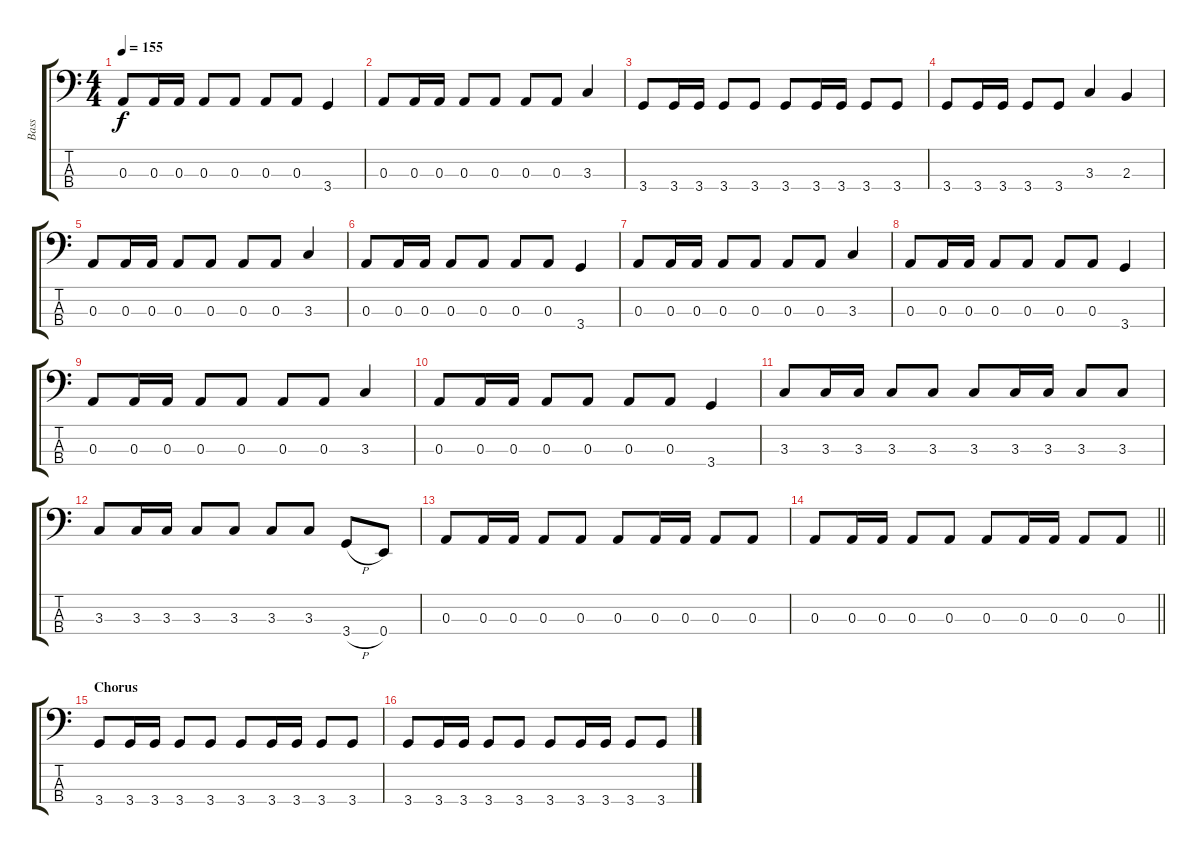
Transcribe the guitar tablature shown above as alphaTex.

\track ("Bass" "Bass") {instrument electricbassfinger}
\staff {score tabs}
\tuning (G2 D2 A1 E1) {hide}
\ts (4 4)
\tempo 155
\clef f4
\ks c
0.3.8{dy f} 0.3.16 0.3.16 0.3.8 0.3.8 0.3.8 0.3.8 3.4.4 |
0.3.8 0.3.16 0.3.16 0.3.8 0.3.8 0.3.8 0.3.8 3.3.4 |
3.4.8 3.4.16 3.4.16 3.4.8 3.4.8 3.4.8 3.4.16 3.4.16 3.4.8 3.4.8 |
3.4.8 3.4.16 3.4.16 3.4.8 3.4.8 3.3.4 2.3.4 |
0.3.8 0.3.16 0.3.16 0.3.8 0.3.8 0.3.8 0.3.8 3.3.4 |
0.3.8 0.3.16 0.3.16 0.3.8 0.3.8 0.3.8 0.3.8 3.4.4 |
0.3.8 0.3.16 0.3.16 0.3.8 0.3.8 0.3.8 0.3.8 3.3.4 |
0.3.8 0.3.16 0.3.16 0.3.8 0.3.8 0.3.8 0.3.8 3.4.4 |
0.3.8 0.3.16 0.3.16 0.3.8 0.3.8 0.3.8 0.3.8 3.3.4 |
0.3.8 0.3.16 0.3.16 0.3.8 0.3.8 0.3.8 0.3.8 3.4.4 |
3.3.8 3.3.16 3.3.16 3.3.8 3.3.8 3.3.8 3.3.16 3.3.16 3.3.8 3.3.8 |
3.3.8 3.3.16 3.3.16 3.3.8 3.3.8 3.3.8 3.3.8 3.4{h}.8 0.4.8 |
0.3.8 0.3.16 0.3.16 0.3.8 0.3.8 0.3.8 0.3.16 0.3.16 0.3.8 0.3.8 |
\barLineRight lightlight
0.3.8 0.3.16 0.3.16 0.3.8 0.3.8 0.3.8 0.3.16 0.3.16 0.3.8 0.3.8 |
\section ("" "Chorus")
3.4.8 3.4.16 3.4.16 3.4.8 3.4.8 3.4.8 3.4.16 3.4.16 3.4.8 3.4.8 |
3.4.8 3.4.16 3.4.16 3.4.8 3.4.8 3.4.8 3.4.16 3.4.16 3.4.8 3.4.8
